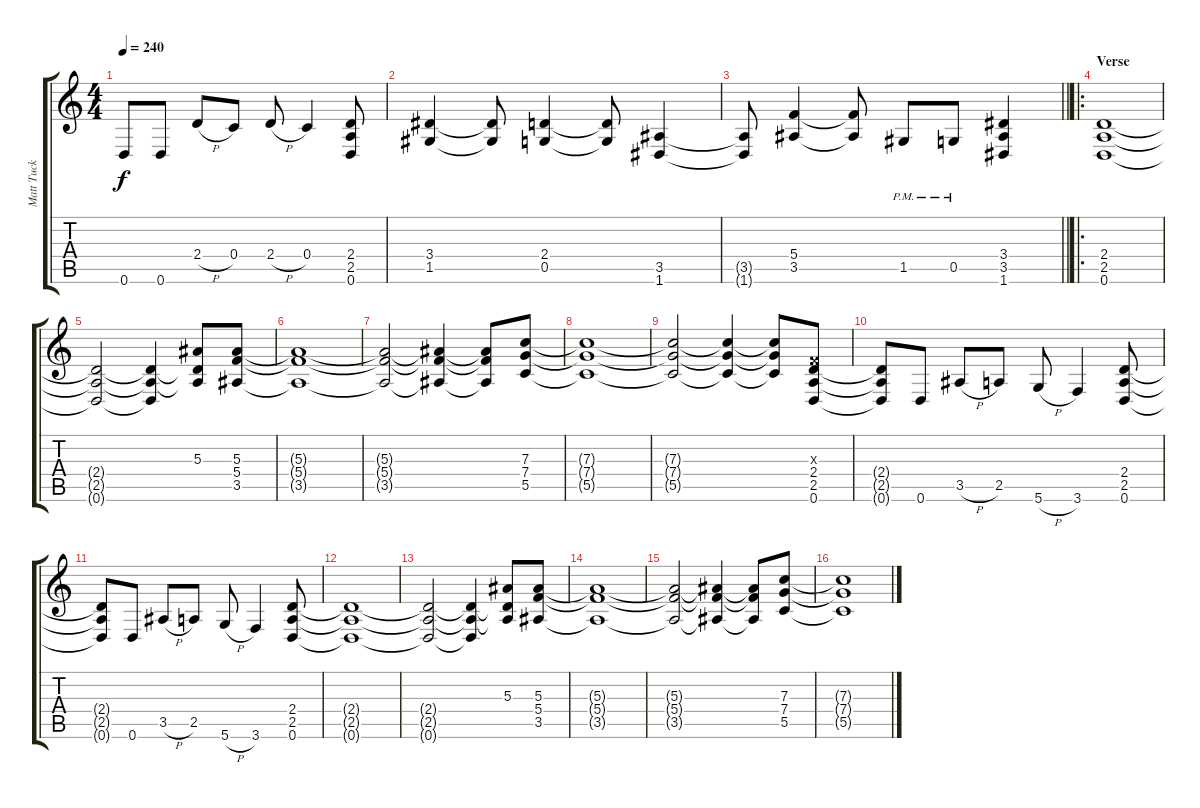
\track ("Matt Tuck" "Matt Tuck") {instrument distortionguitar}
\staff {score tabs}
\tuning (D4 A3 F3 C3 G2 D2) {hide}
\ts (4 4)
\tempo 240
\clef g2
\ks c
0.6{t}.8{dy f} 0.6.8 2.4{h}.8 0.4.8 2.4{h}.8 0.4.4 (2.4 2.5 0.6).8 |
(3.4 1.5).4 (3.4{t} 1.5{t}).8 (2.4 0.5).4 (2.4{t} 0.5{t}).8 (3.5 1.6).4 |
\barLineRight lightlight
(3.5{t} 1.6{t}).8 (5.4 3.5).4 (5.4{t} 3.5{t}).8 1.5{pm}.8 0.5{pm}.8 (3.4 3.5 1.6).4 |
\ro
\section ("" "Verse")
(2.4 2.5 0.6).1 |
(2.4{t} 2.5{t} 0.6{t}).2 (2.4{t} 2.5{t} 0.6{t}).4 (5.3 2.4{t} 2.5{t}).8 (5.3 5.4 3.5).8 |
(5.3{t} 5.4{t} 3.5{t}).1 |
(5.3{t} 5.4{t} 3.5{t}).2 (5.3{t} 5.4{t} 3.5{t}).4 (5.3{t} 5.4{t} 3.5{t}).8 (7.3 7.4 5.5).8 |
(7.3{t} 7.4{t} 5.5{t}).1 |
(7.3{t} 7.4{t} 5.5{t}).2 (7.3{t} 7.4{t} 5.5{t}).4 (7.3{t} 7.4{t} 5.5{t}).8 (0.3{x} 2.4 2.5 0.6).8 |
(2.4{t} 2.5{t} 0.6{t}).8 0.6.8 3.5{h}.8 2.5.8 5.6{h}.8 3.6.4 (2.4 2.5 0.6).8 |
(2.4{t} 2.5{t} 0.6{t}).8 0.6.8 3.5{h}.8 2.5.8 5.6{h}.8 3.6.4 (2.4 2.5 0.6).8 |
(2.4{t} 2.5{t} 0.6{t}).1 |
(2.4{t} 2.5{t} 0.6{t}).2 (2.4{t} 2.5{t} 0.6{t}).4 (5.3 2.4{t} 2.5{t}).8 (5.3 5.4 3.5).8 |
(5.3{t} 5.4{t} 3.5{t}).1 |
(5.3{t} 5.4{t} 3.5{t}).2 (5.3{t} 5.4{t} 3.5{t}).4 (5.3{t} 5.4{t} 3.5{t}).8 (7.3 7.4 5.5).8 |
(7.3{t} 7.4{t} 5.5{t}).1
